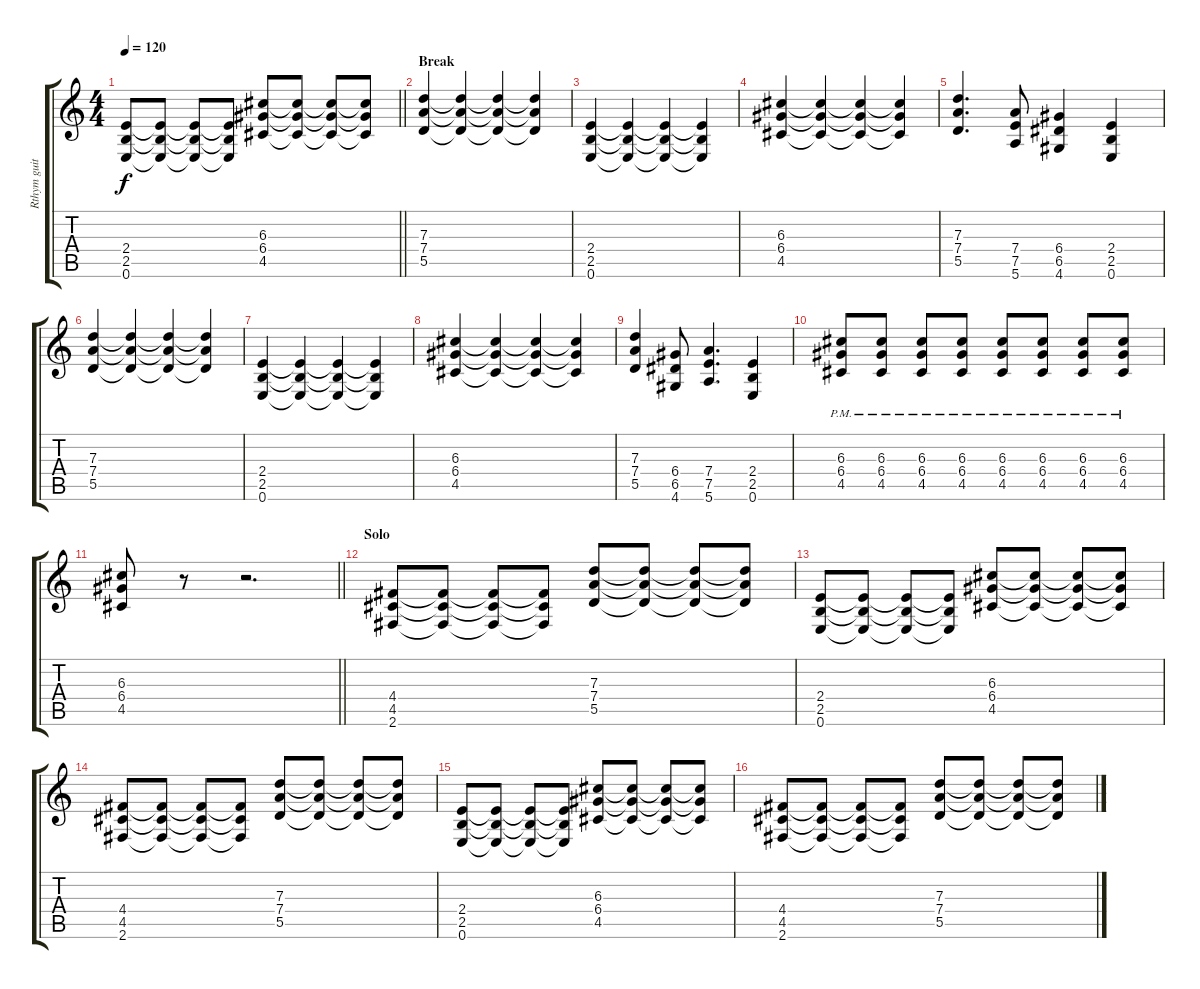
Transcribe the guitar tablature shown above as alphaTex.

\track ("Rthym guitar" "Rthym guit") {instrument distortionguitar}
\staff {score tabs}
\tuning (E4 B3 G3 D3 A2 E2) {hide}
\ts (4 4)
\tempo 120
\clef g2
\barLineRight lightlight
\ks c
(2.4 2.5 0.6).8{dy f} (2.4{t} 2.5{t} 0.6{t}).8 (2.4{t} 2.5{t} 0.6{t}).8 (2.4{t} 2.5{t} 0.6{t}).8 (6.3 6.4 4.5).8 (6.3{t} 6.4{t} 4.5{t}).8 (6.3{t} 6.4{t} 4.5{t}).8 (6.3{t} 6.4{t} 4.5{t}).8 |
\section ("" "Break")
(7.3 7.4 5.5).4 (7.3{t} 7.4{t} 5.5{t}).4 (7.3{t} 7.4{t} 5.5{t}).4 (7.3{t} 7.4{t} 5.5{t}).4 |
(2.4 2.5 0.6).4 (2.4{t} 2.5{t} 0.6{t}).4 (2.4{t} 2.5{t} 0.6{t}).4 (2.4{t} 2.5{t} 0.6{t}).4 |
(6.3 6.4 4.5).4 (6.3{t} 6.4{t} 4.5{t}).4 (6.3{t} 6.4{t} 4.5{t}).4 (6.3{t} 6.4{t} 4.5{t}).4 |
(7.3 7.4 5.5).4{d} (7.4 7.5 5.6).8 (6.4 6.5 4.6).4 (2.4 2.5 0.6).4 |
(7.3 7.4 5.5).4 (7.3{t} 7.4{t} 5.5{t}).4 (7.3{t} 7.4{t} 5.5{t}).4 (7.3{t} 7.4{t} 5.5{t}).4 |
(2.4 2.5 0.6).4 (2.4{t} 2.5{t} 0.6{t}).4 (2.4{t} 2.5{t} 0.6{t}).4 (2.4{t} 2.5{t} 0.6{t}).4 |
(6.3 6.4 4.5).4 (6.3{t} 6.4{t} 4.5{t}).4 (6.3{t} 6.4{t} 4.5{t}).4 (6.3{t} 6.4{t} 4.5{t}).4 |
(7.3 7.4 5.5).4 (6.4 6.5 4.6).8 (7.4 7.5 5.6).4{d} (2.4 2.5 0.6).4 |
(6.3{pm} 6.4{pm} 4.5).8{volume 13} (6.3{pm} 6.4{pm} 4.5).8 (6.3{pm} 6.4{pm} 4.5).8 (6.3{pm} 6.4{pm} 4.5).8 (6.3{pm} 6.4{pm} 4.5).8 (6.3{pm} 6.4{pm} 4.5).8 (6.3{pm} 6.4{pm} 4.5).8 (6.3{pm} 6.4{pm} 4.5).8 |
\barLineRight lightlight
(6.3 6.4 4.5).8 r.8 r.2{d} |
\section ("" "Solo")
(4.4 4.5 2.6).8{volume 9} (4.4{t} 4.5{t} 2.6{t}).8 (4.4{t} 4.5{t} 2.6{t}).8 (4.4{t} 4.5{t} 2.6{t}).8 (7.3 7.4 5.5).8 (7.3{t} 7.4{t} 5.5{t}).8 (7.3{t} 7.4{t} 5.5{t}).8 (7.3{t} 7.4{t} 5.5{t}).8 |
(2.4 2.5 0.6).8 (2.4{t} 2.5{t} 0.6{t}).8 (2.4{t} 2.5{t} 0.6{t}).8 (2.4{t} 2.5{t} 0.6{t}).8 (6.3 6.4 4.5).8 (6.3{t} 6.4{t} 4.5{t}).8 (6.3{t} 6.4{t} 4.5{t}).8 (6.3{t} 6.4{t} 4.5{t}).8 |
(4.4 4.5 2.6).8 (4.4{t} 4.5{t} 2.6{t}).8 (4.4{t} 4.5{t} 2.6{t}).8 (4.4{t} 4.5{t} 2.6{t}).8 (7.3 7.4 5.5).8 (7.3{t} 7.4{t} 5.5{t}).8 (7.3{t} 7.4{t} 5.5{t}).8 (7.3{t} 7.4{t} 5.5{t}).8 |
(2.4 2.5 0.6).8 (2.4{t} 2.5{t} 0.6{t}).8 (2.4{t} 2.5{t} 0.6{t}).8 (2.4{t} 2.5{t} 0.6{t}).8 (6.3 6.4 4.5).8 (6.3{t} 6.4{t} 4.5{t}).8 (6.3{t} 6.4{t} 4.5{t}).8 (6.3{t} 6.4{t} 4.5{t}).8 |
(4.4 4.5 2.6).8 (4.4{t} 4.5{t} 2.6{t}).8 (4.4{t} 4.5{t} 2.6{t}).8 (4.4{t} 4.5{t} 2.6{t}).8 (7.3 7.4 5.5).8 (7.3{t} 7.4{t} 5.5{t}).8 (7.3{t} 7.4{t} 5.5{t}).8 (7.3{t} 7.4{t} 5.5{t}).8
